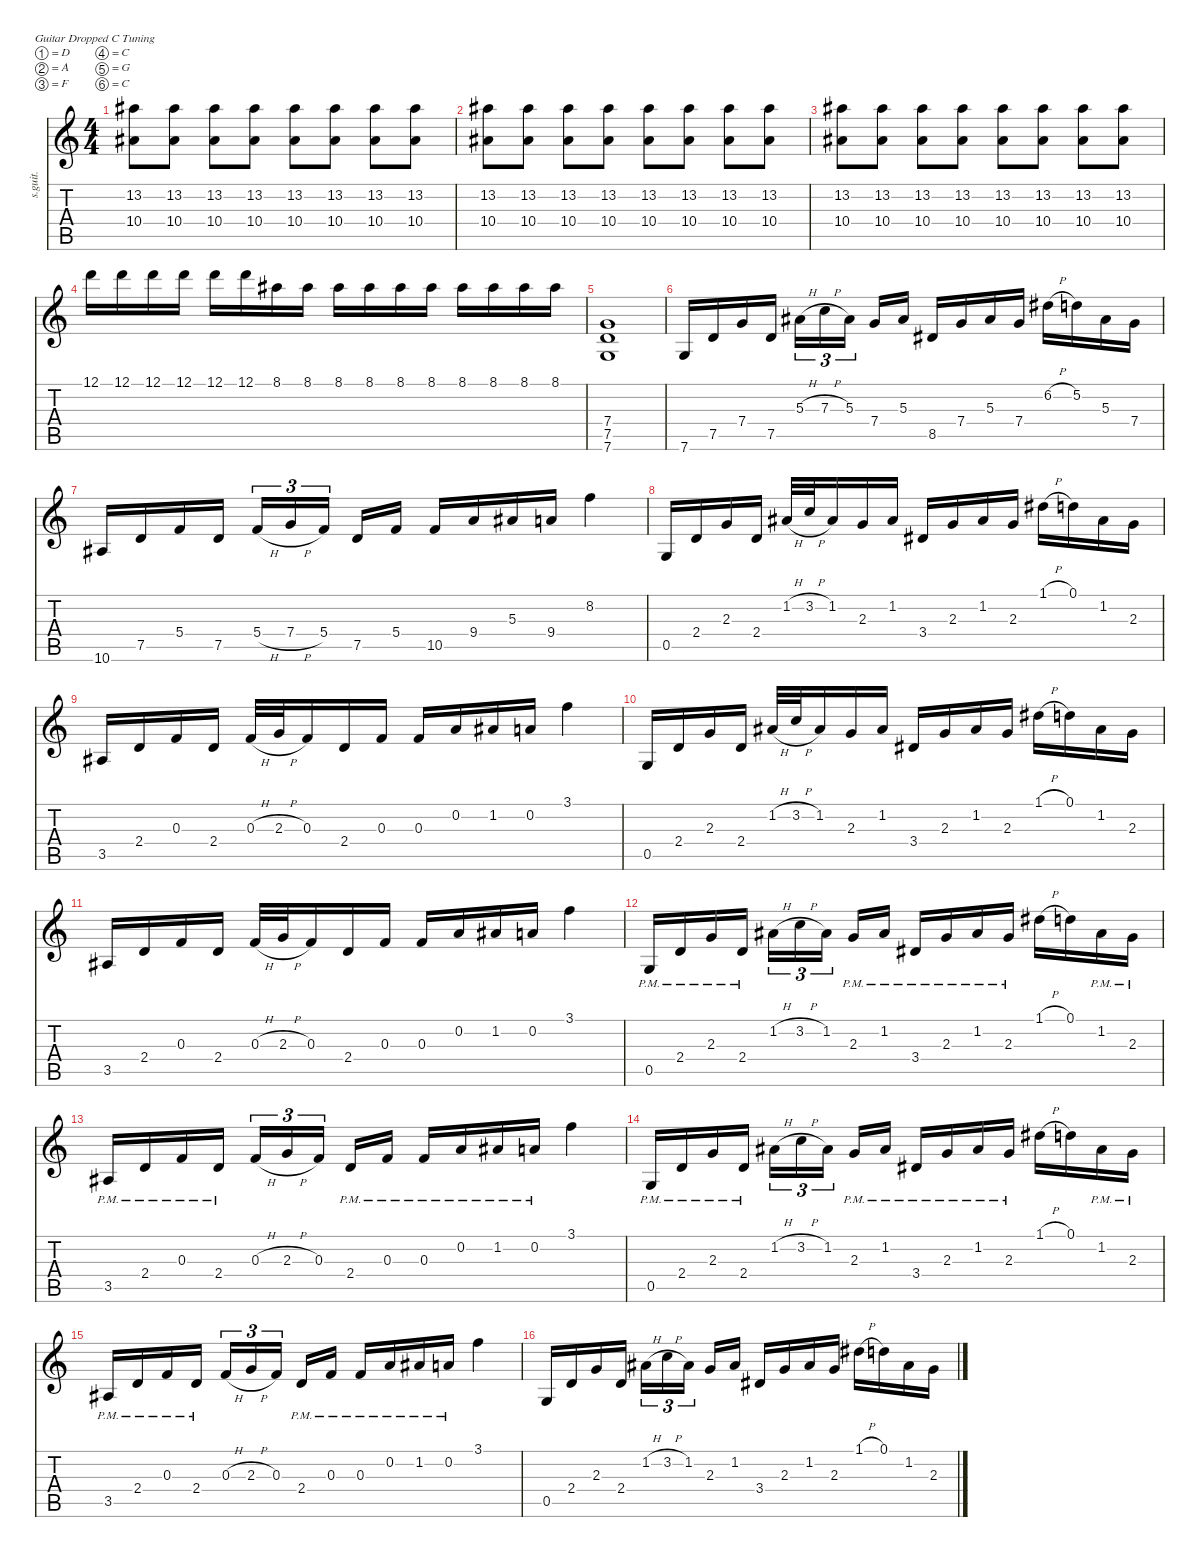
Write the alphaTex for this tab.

\defaultSystemsLayout 4
\hideDynamics
\bracketExtendMode nobrackets
\track ("" "s.guit.") {instrument distortionguitar}
\staff {score tabs}
\tuning (D4 A3 F3 C3 G2 C2)
\ts (4 4)
\tempo (95 hide)
\clef g2
\ks c
(13.2{acc #} 10.4{acc #}).8{dy f} (13.2{acc #} 10.4{acc #}).8 (13.2{acc #} 10.4{acc #}).8 (13.2{acc #} 10.4{acc #}).8 (13.2{acc #} 10.4{acc #}).8 (13.2{acc #} 10.4{acc #}).8 (13.2{acc #} 10.4{acc #}).8 (13.2{acc #} 10.4{acc #}).8 |
(13.2{acc #} 10.4{acc #}).8 (13.2{acc #} 10.4{acc #}).8 (13.2{acc #} 10.4{acc #}).8 (13.2{acc #} 10.4{acc #}).8 (13.2{acc #} 10.4{acc #}).8 (13.2{acc #} 10.4{acc #}).8 (13.2{acc #} 10.4{acc #}).8 (13.2{acc #} 10.4{acc #}).8 |
(13.2{acc #} 10.4{acc #}).8 (13.2{acc #} 10.4{acc #}).8 (13.2{acc #} 10.4{acc #}).8 (13.2{acc #} 10.4{acc #}).8 (13.2{acc #} 10.4{acc #}).8 (13.2{acc #} 10.4{acc #}).8 (13.2{acc #} 10.4{acc #}).8 (13.2{acc #} 10.4{acc #}).8 |
12.1.16 12.1.16 12.1.16 12.1.16 12.1.16 12.1.16 8.1{acc #}.16 8.1{acc #}.16 8.1{acc #}.16 8.1{acc #}.16 8.1{acc #}.16 8.1{acc #}.16 8.1{acc #}.16 8.1{acc #}.16 8.1{acc #}.16 8.1{acc #}.16 |
(7.4 7.5 7.6).1 |
7.6.16 7.5.16 7.4.16 7.5.16 5.3{h acc #}.16{tu (3 2)} 7.3{h}.16{tu (3 2)} 5.3{acc #}.16{tu (3 2)} 7.4.16 5.3{acc #}.16 8.5{acc #}.16 7.4.16 5.3{acc #}.16 7.4.16 6.2{h acc #}.16 5.2.16 5.3{acc #}.16 7.4.16 |
10.6{acc #}.16 7.5.16 5.4.16 7.5.16 5.4{h}.16{tu (3 2)} 7.4{h}.16{tu (3 2)} 5.4.16{tu (3 2)} 7.5.16 5.4.16 10.5.16 9.4.16 5.3{acc #}.16 9.4.16 8.2.4 |
0.5.16 2.4.16 2.3.16 2.4.16 1.2{h acc #}.32 3.2{h}.32 1.2{acc #}.16 2.3.16 1.2{acc #}.16 3.4{acc #}.16 2.3.16 1.2{acc #}.16 2.3.16 1.1{h acc #}.16 0.1.16 1.2{acc #}.16 2.3.16 |
3.5{acc #}.16 2.4.16 0.3.16 2.4.16 0.3{h}.32 2.3{h}.32 0.3.16 2.4.16 0.3.16 0.3.16 0.2.16 1.2{acc #}.16 0.2.16 3.1.4 |
0.5.16 2.4.16 2.3.16 2.4.16 1.2{h acc #}.32 3.2{h}.32 1.2{acc #}.16 2.3.16 1.2{acc #}.16 3.4{acc #}.16 2.3.16 1.2{acc #}.16 2.3.16 1.1{h acc #}.16 0.1.16 1.2{acc #}.16 2.3.16 |
3.5{acc #}.16 2.4.16 0.3.16 2.4.16 0.3{h}.32 2.3{h}.32 0.3.16 2.4.16 0.3.16 0.3.16 0.2.16 1.2{acc #}.16 0.2.16 3.1.4 |
0.5{pm}.16 2.4{pm}.16 2.3{pm}.16 2.4{pm}.16 1.2{h acc #}.16{tu (3 2)} 3.2{h}.16{tu (3 2)} 1.2{acc #}.16{tu (3 2)} 2.3{pm}.16 1.2{pm acc #}.16 3.4{pm acc #}.16 2.3{pm}.16 1.2{pm acc #}.16 2.3{pm}.16 1.1{h acc #}.16 0.1.16 1.2{pm acc #}.16 2.3{pm}.16 |
3.5{pm acc #}.16 2.4{pm}.16 0.3{pm}.16 2.4{pm}.16 0.3{h}.16{tu (3 2)} 2.3{h}.16{tu (3 2)} 0.3.16{tu (3 2)} 2.4{pm}.16 0.3{pm}.16 0.3{pm}.16 0.2{pm}.16 1.2{pm acc #}.16 0.2{pm}.16 3.1.4 |
0.5{pm}.16 2.4{pm}.16 2.3{pm}.16 2.4{pm}.16 1.2{h acc #}.16{tu (3 2)} 3.2{h}.16{tu (3 2)} 1.2{acc #}.16{tu (3 2)} 2.3{pm}.16 1.2{pm acc #}.16 3.4{pm acc #}.16 2.3{pm}.16 1.2{pm acc #}.16 2.3{pm}.16 1.1{h acc #}.16 0.1.16 1.2{pm acc #}.16 2.3{pm}.16 |
3.5{pm acc #}.16 2.4{pm}.16 0.3{pm}.16 2.4{pm}.16 0.3{h}.16{tu (3 2)} 2.3{h}.16{tu (3 2)} 0.3.16{tu (3 2)} 2.4{pm}.16 0.3{pm}.16 0.3{pm}.16 0.2{pm}.16 1.2{pm acc #}.16 0.2{pm}.16 3.1.4 |
0.5.16 2.4.16 2.3.16 2.4.16 1.2{h acc #}.16{tu (3 2)} 3.2{h}.16{tu (3 2)} 1.2{acc #}.16{tu (3 2)} 2.3.16 1.2{acc #}.16 3.4{acc #}.16 2.3.16 1.2{acc #}.16 2.3.16 1.1{h acc #}.16 0.1.16 1.2{acc #}.16 2.3.16
